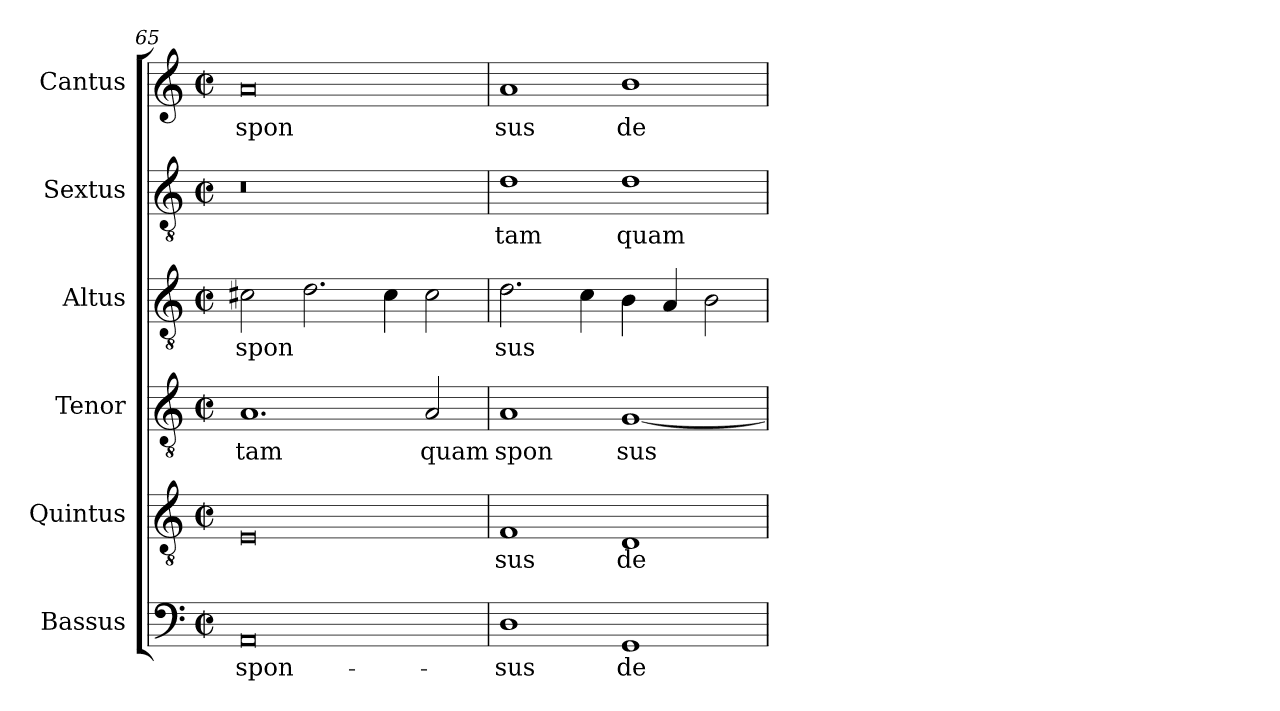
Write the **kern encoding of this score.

**kern	**text	**kern	**text	**kern	**text	**kern	**text	**kern	**text	**kern	**text
*part6	*part6	*part5	*part5	*part4	*part4	*part3	*part3	*part2	*part2	*part1	*part1
*staff6	*staff6	*staff5	*staff5	*staff4	*staff4	*staff3	*staff3	*staff2	*staff2	*staff1	*staff1
*I"Bassus	*	*I"Quintus	*	*I"Tenor	*	*I"Altus	*	*I"Sextus	*	*I"Cantus	*
*clefF4	*	*clefGv2	*	*clefGv2	*	*clefGv2	*	*clefGv2	*	*clefG2	*
*	*	*k[]	*	*	*	*	*	*	*	*	*
*	*	*C:	*	*	*	*	*	*	*	*	*
*M2/2	*	*M2/2	*	*M2/2	*	*M2/2	*	*M2/2	*	*M2/2	*
*met(c|)	*	*met(c|)	*	*met(c|)	*	*met(c|)	*	*met(c|)	*	*met(c|)	*
=65	=65	=65	=65	=65	=65	=65	=65	=65	=65	=65	=65
!	!LO:LY:b:cj	!	!	!	!LO:LY:b:cj	!	!LO:LY:b	!	!	!	!LO:LY:b:cj
0AA	spon-	0E	.	1.A	tam	2c#X\	spon	0r	.	0a	spon
.	.	.	.	.	.	2.d\	.	.	.	.	.
.	.	.	.	.	.	4c#\	.	.	.	.	.
!	!	!	!	!	!LO:LY:b:cj	!	!	!	!	!	!
.	.	.	.	2A/	quam	2c#\	.	.	.	.	.
=66	=66	=66	=66	=66	=66	=66	=66	=66	=66	=66	=66
!	!LO:LY:b:cj	!	!LO:LY:b:cj	!	!LO:LY:b:cj	!	!LO:LY:b	!	!LO:LY:b:cj	!	!LO:LY:b:cj
1D	-sus	1F	sus	1A	spon	2.d\	sus	1d	tam	1a	sus
.	.	.	.	.	.	4c\	.	.	.	.	.
!	!LO:LY:b:cj	!	!LO:LY:b:cj	!	!LO:LY:b:cj	!	!	!	!LO:LY:b:cj	!	!LO:LY:b:cj
1GG	de	1D	de	[>1G	sus	4B\	.	1d	quam	1b	de
.	.	.	.	.	.	4A/	.	.	.	.	.
.	.	.	.	.	.	2B\	.	.	.	.	.
=	=	=	=	=	=	=	=	=	=	=	=
*-	*-	*-	*-	*-	*-	*-	*-	*-	*-	*-	*-
